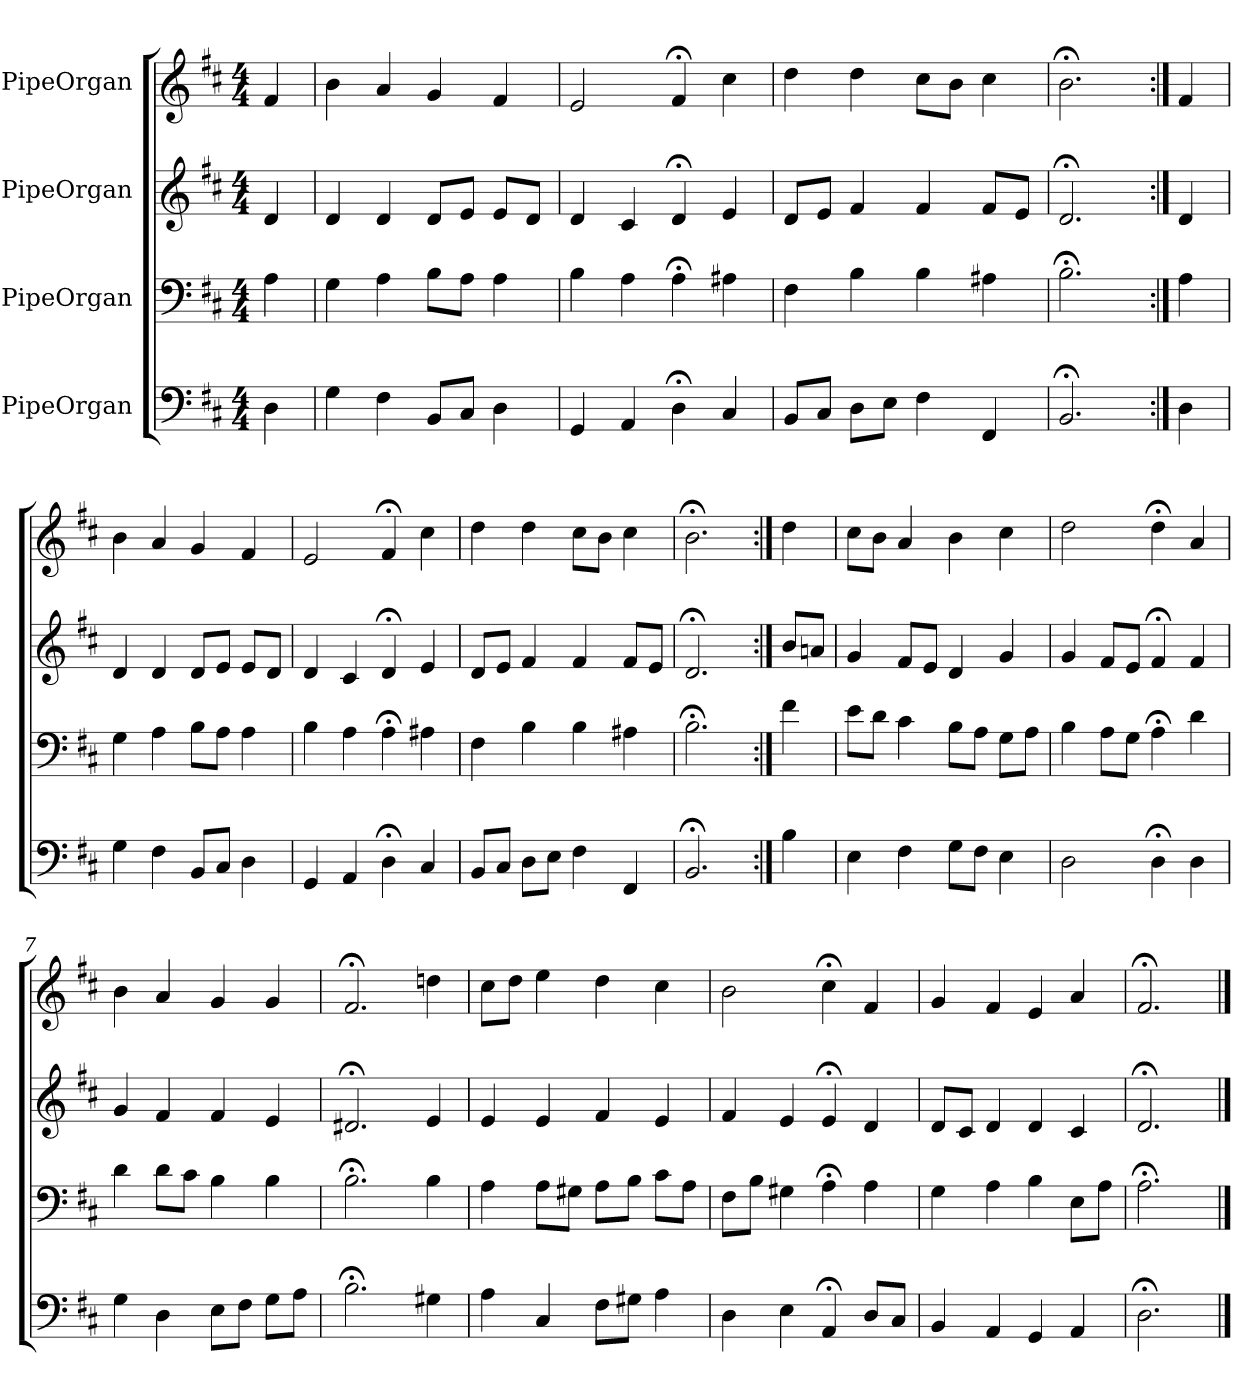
**kern	**kern	**kern	**kern
*part4	*part3	*part2	*part1
*staff4	*staff3	*staff2	*staff1
*I"PipeOrgan	*I"PipeOrgan	*I"PipeOrgan	*I"PipeOrgan
*clefF4	*clefF4	*clefG2	*clefG2
*k[f#c#]	*k[f#c#]	*k[f#c#]	*k[f#c#]
*D:	*D:	*D:	*D:
*M4/4	*M4/4	*M4/4	*M4/4
*MM60	*MM60	*MM60	*MM60
=	=	=	=
4D	4A	4d	4f#
=1	=1	=1	=1
4G	4G	4d	4b
4F#	4A	4d	4a
8BB/L	8B\L	8d/L	4g
8C#/J	8A\J	8e/J	.
4D	4A	8e/L	4f#
.	.	8d/J	.
=2	=2	=2	=2
4GG	4B	4d	2e
4AA	4A	4c#	.
4D;<	4A;<	4d;<	4f#;<
4C#	4A#X	4e	4cc#
=3	=3	=3	=3
8BB/L	4F#	8d/L	4dd
8C#/J	.	8e/J	.
8D\L	4B	4f#	4dd
8E\J	.	.	.
4F#	4B	4f#	8cc#\L
.	.	.	8b\J
4FF#	4A#X	8f#/L	4cc#
.	.	8e/J	.
=4	=4	=4	=4
2.BB;<	2.B;<	2.d;<	2.b;<
=:|!	=:|!	=:|!	=:|!
4D	4A	4d	4f#
=1	=1	=1	=1
4G	4G	4d	4b
4F#	4A	4d	4a
8BB/L	8B\L	8d/L	4g
8C#/J	8A\J	8e/J	.
4D	4A	8e/L	4f#
.	.	8d/J	.
=2	=2	=2	=2
4GG	4B	4d	2e
4AA	4A	4c#	.
4D;<	4A;<	4d;<	4f#;<
4C#	4A#X	4e	4cc#
=3	=3	=3	=3
8BB/L	4F#	8d/L	4dd
8C#/J	.	8e/J	.
8D\L	4B	4f#	4dd
8E\J	.	.	.
4F#	4B	4f#	8cc#\L
.	.	.	8b\J
4FF#	4A#X	8f#/L	4cc#
.	.	8e/J	.
=4	=4	=4	=4
2.BB;<	2.B;<	2.d;<	2.b;<
=:|!	=:|!	=:|!	=:|!
4B	4f#	8b/L	4dd
.	.	8an/J	.
=5	=5	=5	=5
4E	8e\L	4g	8cc#\L
.	8d\J	.	8b\J
4F#	4c#	8f#/L	4a
.	.	8e/J	.
8G\L	8B\L	4d	4b
8F#\J	8A\J	.	.
4E	8G\L	4g	4cc#
.	8A\J	.	.
=6	=6	=6	=6
2D	4B	4g	2dd
.	8A\L	8f#/L	.
.	8G\J	8e/J	.
4D;<	4A;<	4f#;<	4dd;<
4D	4d	4f#	4a
=7	=7	=7	=7
4G	4d	4g	4b
4D	8d\L	4f#	4a
.	8c#\J	.	.
8E\L	4B	4f#	4g
8F#\J	.	.	.
8G\L	4B	4e	4g
8A\J	.	.	.
=8	=8	=8	=8
2.B;<	2.B;<	2.d#X;<	2.f#;<
4G#X	4B	4e	4ddn
=9	=9	=9	=9
4A	4A	4e	8cc#\L
.	.	.	8dd\J
4C#	8A\L	4e	4ee
.	8G#X\J	.	.
8F#\L	8A\L	4f#	4dd
8G#X\J	8B\J	.	.
4A	8c#\L	4e	4cc#
.	8A\J	.	.
=10	=10	=10	=10
4D	8F#\L	4f#	2b
.	8B\J	.	.
4E	4G#X	4e	.
4AA;<	4A;<	4e;<	4cc#;<
8D/L	4A	4d	4f#
8C#/J	.	.	.
=11	=11	=11	=11
4BB	4G	8d/L	4g
.	.	8c#/J	.
4AA	4A	4d	4f#
4GG	4B	4d	4e
4AA	8E\L	4c#	4a
.	8A\J	.	.
=12	=12	=12	=12
2.D;<	2.A;<	2.d;<	2.f#;<
==	==	==	==
*-	*-	*-	*-
